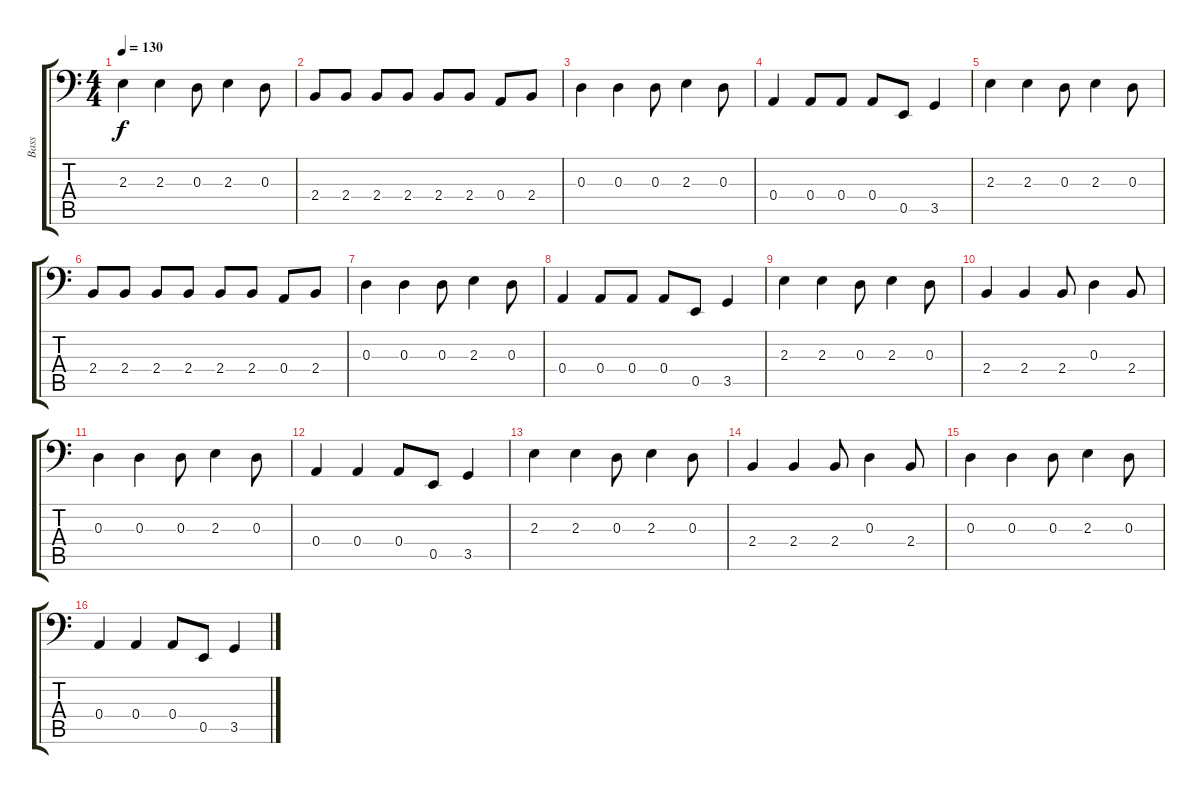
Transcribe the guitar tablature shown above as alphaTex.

\track ("Bass" "Bass") {instrument fretlessbass}
\staff {score tabs}
\tuning (C3 G2 D2 A1 E1 B0) {hide}
\ts (4 4)
\tempo 130
\clef f4
\ks c
2.3.4{dy f} 2.3.4 0.3.8 2.3.4 0.3.8 |
2.4.8 2.4.8 2.4.8 2.4.8 2.4.8 2.4.8 0.4.8 2.4.8 |
0.3.4 0.3.4 0.3.8 2.3.4 0.3.8 |
0.4.4 0.4.8 0.4.8 0.4.8 0.5.8 3.5.4 |
2.3.4 2.3.4 0.3.8 2.3.4 0.3.8 |
2.4.8 2.4.8 2.4.8 2.4.8 2.4.8 2.4.8 0.4.8 2.4.8 |
0.3.4 0.3.4 0.3.8 2.3.4 0.3.8 |
0.4.4 0.4.8 0.4.8 0.4.8 0.5.8 3.5.4 |
2.3.4 2.3.4 0.3.8 2.3.4 0.3.8 |
2.4.4 2.4.4 2.4.8 0.3.4 2.4.8 |
0.3.4 0.3.4 0.3.8 2.3.4 0.3.8 |
0.4.4 0.4.4 0.4.8 0.5.8 3.5.4 |
2.3.4 2.3.4 0.3.8 2.3.4 0.3.8 |
2.4.4 2.4.4 2.4.8 0.3.4 2.4.8 |
0.3.4 0.3.4 0.3.8 2.3.4 0.3.8 |
0.4.4 0.4.4 0.4.8 0.5.8 3.5.4
